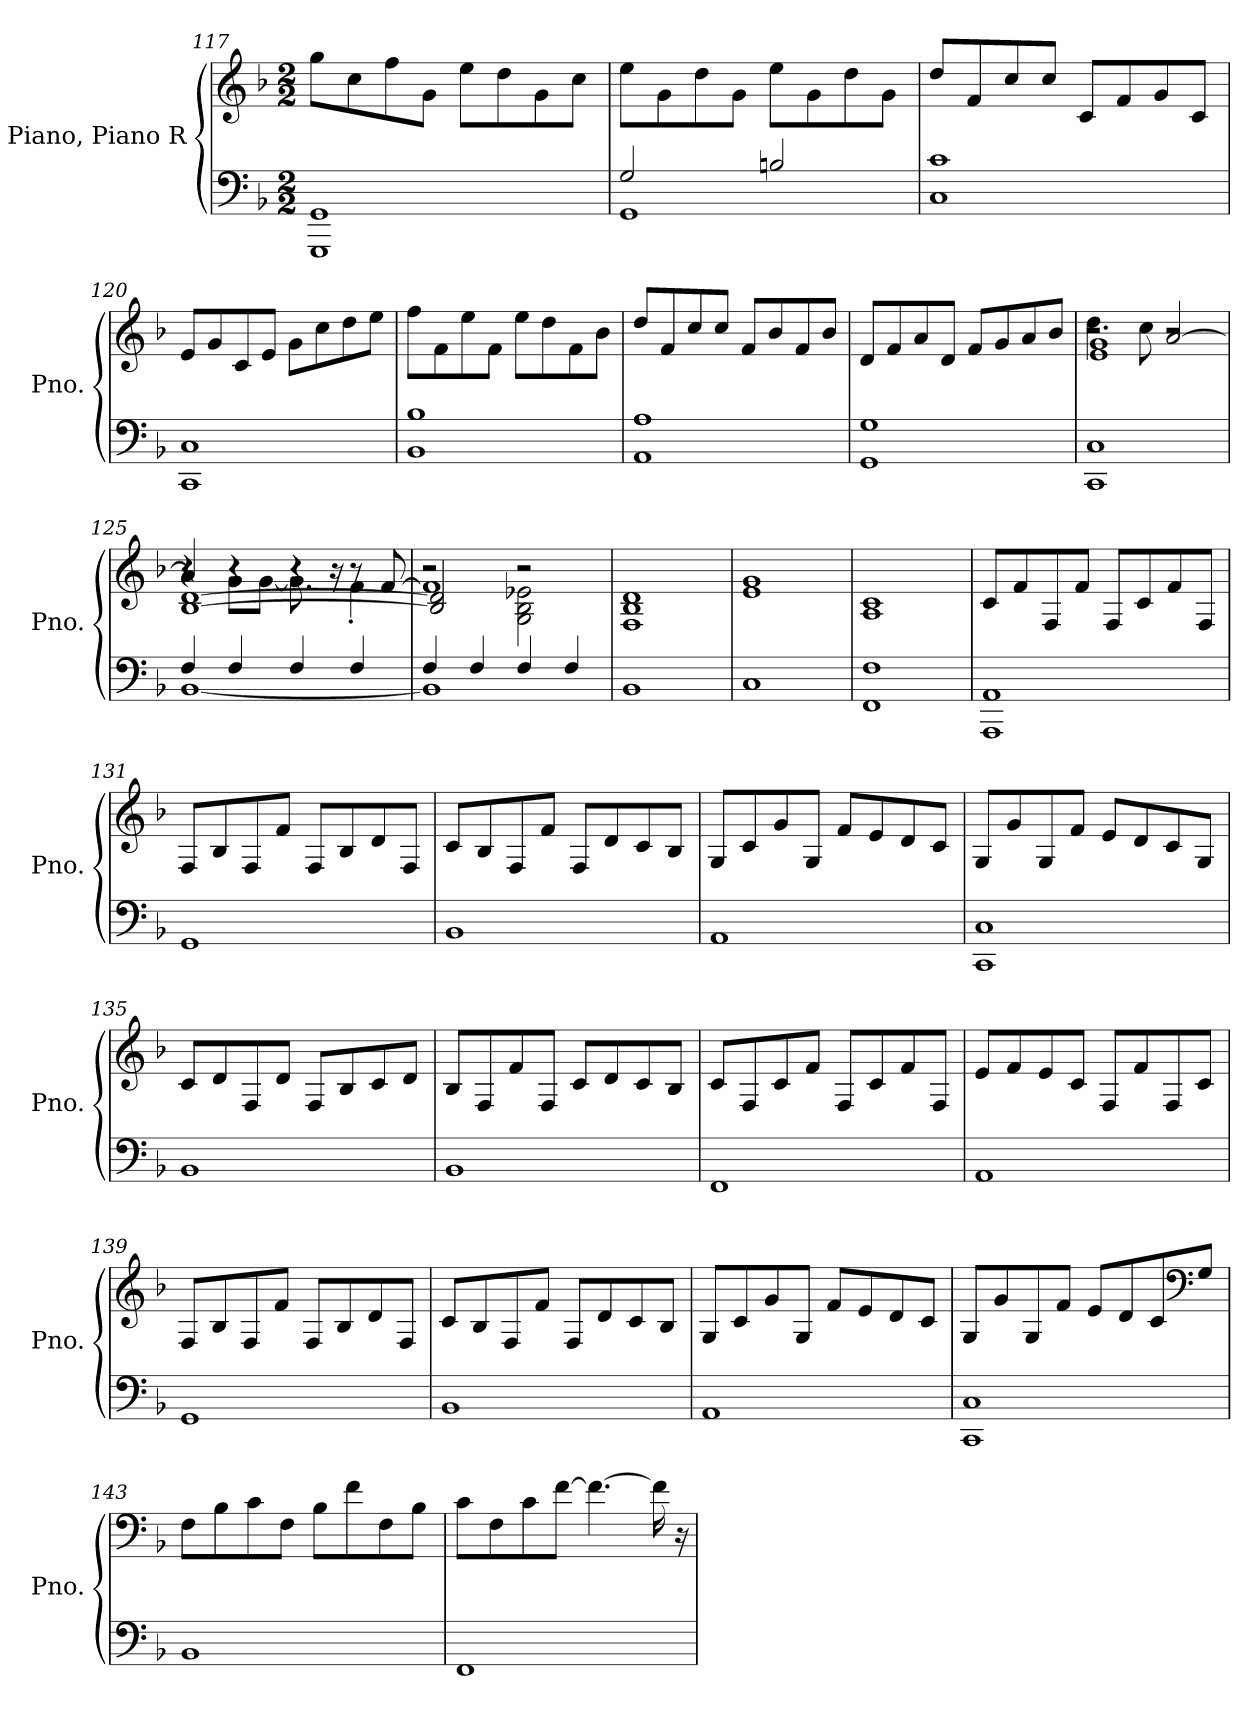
**kern	**kern
*part1	*part1
*staff2	*staff1
*I"Piano, Piano R	*
*I'Pno.	*
*clefF4	*clefG2
*k[b-]	*k[b-]
*M2/2	*M2/2
=117	=117
1GGG 1GG	8gg\L
.	8cc\
.	8ff\
.	8g\J
.	8ee\L
.	8dd\
.	8g\
.	8cc\J
=118	=118
*^	*
2G/	1GG	8ee\L
.	.	8g\
.	.	8dd\
.	.	8g\J
2Bn/	.	8ee\L
.	.	8g\
.	.	8dd\
.	.	8g\J
*v	*v	*
=119	=119
1C 1c	8dd/L
.	8f/
.	8cc/
.	8cc/J
.	8c/L
.	8f/
.	8g/
.	8c/J
=120	=120
1CC 1C	8e/L
.	8g/
.	8c/
.	8e/J
.	8g\L
.	8cc\
.	8dd\
.	8ee\J
!!LO:LB:g=z
=121	=121
1BB- 1B-	8ff\L
.	8f\
.	8ee\
.	8f\J
.	8ee\L
.	8dd\
.	8f\
.	8b-\J
=122	=122
1AA 1A	8dd/L
.	8f/
.	8cc/
.	8cc/J
.	8f/L
.	8b-/
.	8f/
.	8b-/J
=123	=123
1GG 1G	8d/L
.	8f/
.	8a/
.	8d/J
.	8f/L
.	8g/
.	8a/
.	8b-/J
=124	=124
*	*^
*	*	*^
1CC 1C	2r	4.dd\	1e 1g
.	.	8cc\	.
.	[2a/	2r	.
=125	=125	=125	=125
*^	*	*	*
4F/	[1BB-	4a/]	4r	[1B- [1d
4F/	.	4r	8g\L	.
.	.	.	[8g\J	.
4F/	.	4r	8.g\]	.
.	.	.	16r	.
4F/	.	8r	4f'\	.
.	.	[8f/	.	.
=126	=126	=126	=126	=126
4F/	1BB-]	1f]	2r	2B-/] 2d/]
4F/	.	.	.	.
4F/	.	.	2G\ 2B-\ 2e-X\	2r
4F/	.	.	.	.
*v	*v	*	*	*
*	*v	*v	*v
!!LO:LB:g=z
=127	=127
1BB-	1F 1B- 1d
=128	=128
1C	1e 1g
=129	=129
1FF 1F	1A 1c
=130	=130
1AAA 1AA	8c/L
.	8f/
.	8F/
.	8f/J
.	8F/L
.	8c/
.	8f/
.	8F/J
=131	=131
1GG	8F/L
.	8B-/
.	8F/
.	8f/J
.	8F/L
.	8B-/
.	8d/
.	8F/J
=132	=132
1BB-	8c/L
.	8B-/
.	8F/
.	8f/J
.	8F/L
.	8d/
.	8c/
.	8B-/J
=133	=133
1AA	8G/L
.	8c/
.	8g/
.	8G/J
.	8f/L
.	8e/
.	8d/
.	8c/J
!!LO:LB:g=z
=134	=134
1CC 1C	8G/L
.	8g/
.	8G/
.	8f/J
.	8e/L
.	8d/
.	8c/
.	8G/J
=135	=135
1BB-	8c/L
.	8d/
.	8F/
.	8d/J
.	8F/L
.	8B-/
.	8c/
.	8d/J
=136	=136
1BB-	8B-/L
.	8F/
.	8f/
.	8F/J
.	8c/L
.	8d/
.	8c/
.	8B-/J
=137	=137
1FF	8c/L
.	8F/
.	8c/
.	8f/J
.	8F/L
.	8c/
.	8f/
.	8F/J
!!LO:LB:g=z
=138	=138
1AA	8e/L
.	8f/
.	8e/
.	8c/J
.	8F/L
.	8f/
.	8F/
.	8c/J
=139	=139
1GG	8F/L
.	8B-/
.	8F/
.	8f/J
.	8F/L
.	8B-/
.	8d/
.	8F/J
=140	=140
1BB-	8c/L
.	8B-/
.	8F/
.	8f/J
.	8F/L
.	8d/
.	8c/
.	8B-/J
=141	=141
1AA	8G/L
.	8c/
.	8g/
.	8G/J
.	8f/L
.	8e/
.	8d/
.	8c/J
!!LO:PB:g=z
=142	=142
*	*MM144
1CC 1C	8G/L
.	8g/
.	8G/
.	8f/J
.	8e/L
.	8d/
.	8c/
*	*clefF4
.	8G/J
=143	=143
*	*MM132
1BB-	8F\L
.	8B-\
.	8c\
.	8F\J
.	8B-\L
.	8f\
.	8F\
.	8B-\J
=144	=144
*	*MM120
1FF	8c\L
.	8F\
.	8c\
.	[8f\J
.	4.f\_
.	16f\]
.	16r
=	=
*-	*-
